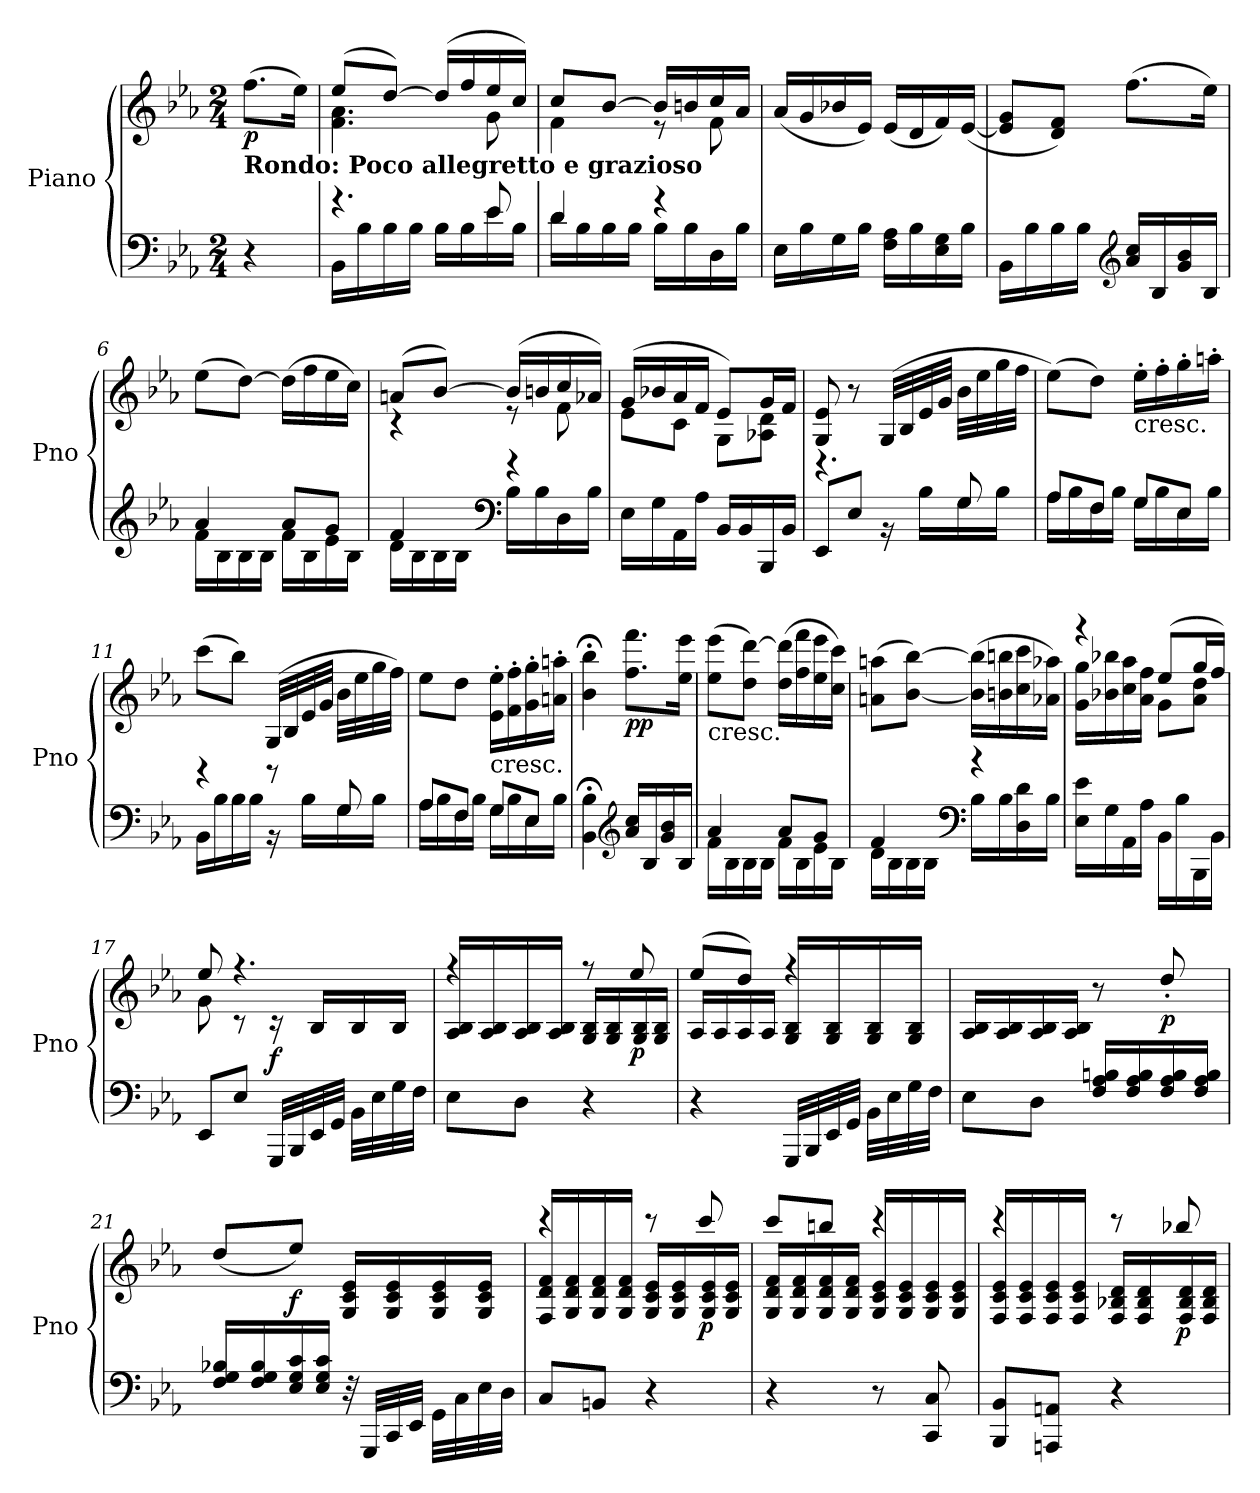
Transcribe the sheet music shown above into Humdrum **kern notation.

**kern	**kern	**dynam
*part1	*part1	*part1
*staff2	*staff1	*staff1/2
*I"Piano	*	*
*I'Pno	*	*
*clefF4	*clefG2	*
*k[b-e-a-]	*k[b-e-a-]	*
*E-:	*E-:	*
*M2/4	*M2/4	*
*MM60	*MM60	*
=1	=1	=1
!	!LO:TX:b:B:t=Rondo&colon; Poco allegretto e grazioso	!
!	!	!LO:DY:b
4r	(>8.ff\L	p
.	16ee-\Jk)	.
=2	=2	=2
*^	*^	*
4.r	16BB-\LL	(>8ee-/L	4.f\ 4.a-\	.
.	16B-\	.	.	.
.	16B-\	[8dd/J)	.	.
.	16B-\JJ	.	.	.
.	16B-\LL	(>16dd/LL]	.	.
.	16B-\	16ff/	.	.
8e-/	16e-\	16ee-/	8g\	.
.	16B-\JJ	16cc/JJ)	.	.
=3	=3	=3	=3	=3
4d/	16d\LL	8cc/L	4f\	.
.	16B-\	.	.	.
.	16B-\	[8b-/J	.	.
.	16B-\JJ	.	.	.
4r	16B-\LL	16b-/LL]	8r	.
.	16B-\	16bn/	.	.
.	16D\	16cc/	8f\	.
.	16B-\JJ	16a-/JJ	.	.
*v	*v	*	*	*
*	*v	*v	*
=4	=4	=4
16E-\LL	(<16a-/LL	.
16B-\	16g/	.
16G\	16b-X/	.
16B-\JJ	16e-/JJ)	.
16F\ 16A-\LL	(<16e-/LL	.
16B-\	16d/	.
16E-\ 16G\	16f/)	.
16B-\JJ	(<[16e-/JJ	.
=5	=5	=5
16BB-\LL	8e-/] 8g/L	.
16B-\	.	.
16B-\	8d/ 8f/J)	.
16B-\JJ	.	.
*clefG2	*	*
16a-/ 16cc/LL	(>8.ff\L	.
16B-/	.	.
16g/ 16b-/	.	.
16B-/JJ	16ee-\Jk)	.
!!LO:LB:g=z
=6	=6	=6
*^	*	*
4a-/	16f\LL	(>8ee-\L	.
.	16B-\	.	.
.	16B-\	[8dd\J)	.
.	16B-\JJ	.	.
8a-/L	16f\LL	(>16dd\LL]	.
.	16B-\	16ff\	.
8g/J	16e-\	16ee-\	.
.	16B-\JJ	16cc\JJ)	.
=7	=7	=7	=7
*	*	*^	*
4f/	16d\LL	(>8an/L	4r	.
.	16B-\	.	.	.
.	16B-\	[8b-/J)	.	.
.	16B-\JJ	.	.	.
*clefF4	*	*	*	*
4r	16B-\LL	(>16b-/LL]	8r	.
.	16B-\	16bn/	.	.
.	16D\	16cc/	8f\	.
.	16B-\JJ	16a-X/JJ)	.	.
*v	*v	*	*	*
=8	=8	=8	=8
16E-\LL	(>16g/LL	8e-\L	.
16G\	16b-X/	.	.
16AA-\	16a-/	8c\J	.
16A-\JJ	16f/JJ	.	.
16BB-/LL	8e-/L)	8G\L	.
16BB-/	.	.	.
16BBB-/	16g/L	8A-X\ 8d\J	.
16BB-/JJ	16f/JJ	.	.
*	*v	*v	*
=9	=9	=9
*^	*	*
4.r	8EE-/L	8G/ 8e-/	.
.	8E-/J	8r	.
.	16r	(>32G/LLL	.
.	.	32B-/	.
.	16B-\LL	32e-/	.
.	.	32g/JJJ	.
8G/	16G\	32b-\LLL	.
.	.	32ee-\	.
.	16B-\JJ	32gg\	.
.	.	32ff\JJJ	.
=10	=10	=10	=10
16A-\LL	8A-/L	(>8ee-\L)	.
16B-\	.	.	.
16F\	8F/J	8dd\J)	.
16B-\JJ	.	.	.
!	!	!LO:TX:b:t=cresc.	!
16G\LL	8G/L	16ee-'\LL	.
16B-\	.	16ff'\	.
16E-\	8E-/J	16gg'\	.
16B-\JJ	.	16aan'\JJ	.
!!LO:LB:g=z
=11	=11	=11	=11
4r	16BB-\LL	(>8ccc\L	.
.	16B-\	.	.
.	16B-\	8bb-\J)	.
.	16B-\JJ	.	.
8r	16r	(>32G/LLL	.
.	.	32B-/	.
.	16B-\LL	32e-/	.
.	.	32g/JJJ	.
8G/	16G\	32b-\LLL	.
.	.	32ee-\	.
.	16B-\JJ	32gg\	.
.	.	32ff\JJJ)	.
=12	=12	=12	=12
16A-\LL	8A-/L	8ee-\L	.
16B-\	.	.	.
16F\	8F/J	8dd\J	.
16B-\JJ	.	.	.
!	!	!LO:TX:b:t=cresc.	!
16G\LL	8G/L	16e-\' 16ee-\'LL	.
16B-\	.	16f\' 16ff\'	.
16E-\	8E-/J	16g\' 16gg\'	.
16B-\JJ	.	16an\' 16aan\'JJ	.
*v	*v	*	*
=13	=13	=13
4BB-\; 4B-\;	4b-\; 4bb-\;	.
*clefG2	*	*
!	!	!LO:DY:b
16a-/ 16cc/LL	8.ff\ 8.fff\L	pp
16B-/	.	.
16g/ 16b-/	.	.
16B-/JJ	16ee-\ 16eee-\Jk	.
=14	=14	=14
*^	*	*
!	!	!LO:TX:b:t=cresc.	!
4a-/	16f\LL	(>8ee-\ 8eee-\L	.
.	16B-\	.	.
.	16B-\	8dd\ [8ddd\J)	.
.	16B-\JJ	.	.
8a-/L	16f\LL	(>16dd\ 16ddd\]LL	.
.	16B-\	16ff\ 16fff\	.
8g/J	16e-\	16ee-\ 16eee-\	.
.	16B-\JJ	16cc\ 16ccc\JJ)	.
!!LO:LB:g=z
=15	=15	=15	=15
4f/	16d\LL	(>8an\ 8aan\L	.
.	16B-\	.	.
.	16B-\	[8b-\ [8bb-\J)	.
.	16B-\JJ	.	.
*clefF4	*	*	*
4r	16B-\LL	(>16b-\] 16bb-\]LL	.
.	16B-\	16bn\ 16bbn\	.
.	16D\ 16d\	16cc\ 16ccc\	.
.	16B-\JJ	16a-X\ 16aa-X\JJ)	.
*v	*v	*	*
=16	=16	=16
*	*^	*
16E-\ 16e-\LL	4r	16g\ 16gg\LL	.
16G\	.	16b-X\ 16bb-X\	.
16AA-\	.	16cc\ 16aa-\	.
16A-\JJ	.	16a-\ 16ff\JJ	.
16BB-\LL	(>8ee-/L	8g\L	.
16B-\	.	.	.
16BBB-\	16gg/L	8a-\ 8dd\J	.
16BB-\JJ	16ff/JJ)	.	.
=17	=17	=17	=17
8EE-/L	8ee-/	8g\	.
8E-/J	4.r	8r	.
!	!	!	!LO:DY:b
32GGG/LLL	.	16r	f
32BBB-/	.	.	.
32EE-/	.	16B-/LL	.
32GG/JJJ	.	.	.
32BB-\LLL	.	16B-/	.
32E-\	.	.	.
32G\	.	16B-/JJ	.
32F\JJJ	.	.	.
=18	=18	=18	=18
8E-\L	4r	16A-/ 16B-/LL	.
.	.	16A-/ 16B-/	.
8D\J	.	16A-/ 16B-/	.
.	.	16A-/ 16B-/JJ	.
4r	8r	16G/ 16B-/LL	.
.	.	16G/ 16B-/	.
!	!	!	!LO:DY:b
.	8ee-/	16G/ 16B-/	p
.	.	16G/ 16B-/JJ	.
!!LO:LB:g=z	!!
=19	=19	=19	=19
4r	(>8ee-/L	16A-/LL	.
.	.	16A-/	.
.	8dd/J)	16A-/	.
.	.	16A-/JJ	.
32GGG/LLL	4r	16G/ 16B-/LL	.
32BBB-/	.	.	.
32EE-/	.	16G/ 16B-/	.
32GG/JJJ	.	.	.
32BB-\LLL	.	16G/ 16B-/	.
32E-\	.	.	.
32G\	.	16G/ 16B-/JJ	.
32F\JJJ	.	.	.
*	*v	*v	*
=20	=20	=20
8E-\L	16A-/ 16B-/LL	.
.	16A-/ 16B-/	.
8D\J	16A-/ 16B-/	.
.	16A-/ 16B-/JJ	.
16F/ 16A-/ 16Bn/LL	8r	.
16F/ 16A-/ 16B/	.	.
!	!	!LO:DY:b
16F/ 16A-/ 16B/	8dd'/	p
16F/ 16A-/ 16B/JJ	.	.
=21	=21	=21
16F/ 16G/ 16B-X/LL	(<8dd/L	.
16F/ 16G/ 16B-/	.	.
!	!	!LO:DY:b
16E-/ 16G/ 16c/	8ee-/J)	f
16E-/ 16G/ 16c/JJ	.	.
32r	16G/ 16c/ 16e-/LL	.
32GGG/LLL	.	.
32CC/	16G/ 16c/ 16e-/	.
32EE-/JJJ	.	.
32GG\LLL	16G/ 16c/ 16e-/	.
32C\	.	.
32E-\	16G/ 16c/ 16e-/JJ	.
32D\JJJ	.	.
!!LO:PB:g=z
=22	=22	=22
*	*^	*
8C/L	4r	16F/ 16d/ 16f/LL	.
.	.	16G/ 16d/ 16f/	.
8BBn/J	.	16G/ 16d/ 16f/	.
.	.	16G/ 16d/ 16f/JJ	.
4r	8r	16G/ 16c/ 16e-/LL	.
.	.	16G/ 16c/ 16e-/	.
!	!	!	!LO:DY:b
.	8ccc/	16G/ 16c/ 16e-/	p
.	.	16G/ 16c/ 16e-/JJ	.
=23	=23	=23	=23
4r	8ccc/L	16G/ 16d/ 16f/LL	.
.	.	16G/ 16d/ 16f/	.
.	8bbn/J	16G/ 16d/ 16f/	.
.	.	16G/ 16d/ 16f/JJ	.
8r	4r	16G/ 16c/ 16e-/LL	.
.	.	16G/ 16c/ 16e-/	.
8CC/ 8C/	.	16G/ 16c/ 16e-/	.
.	.	16G/ 16c/ 16e-/JJ	.
=24	=24	=24	=24
8BBB-/ 8BB-/L	4r	16F/ 16c/ 16e-/LL	.
.	.	16F/ 16c/ 16e-/	.
8AAAn/ 8AAn/J	.	16F/ 16c/ 16e-/	.
.	.	16F/ 16c/ 16e-/JJ	.
4r	8r	16F/ 16B-X/ 16d/LL	.
.	.	16F/ 16B-/ 16d/	.
!	!	!	!LO:DY:b
.	8bb-X/	16F/ 16B-/ 16d/	p
.	.	16F/ 16B-/ 16d/JJ	.
*	*v	*v	*
=	=	=
*-	*-	*-
